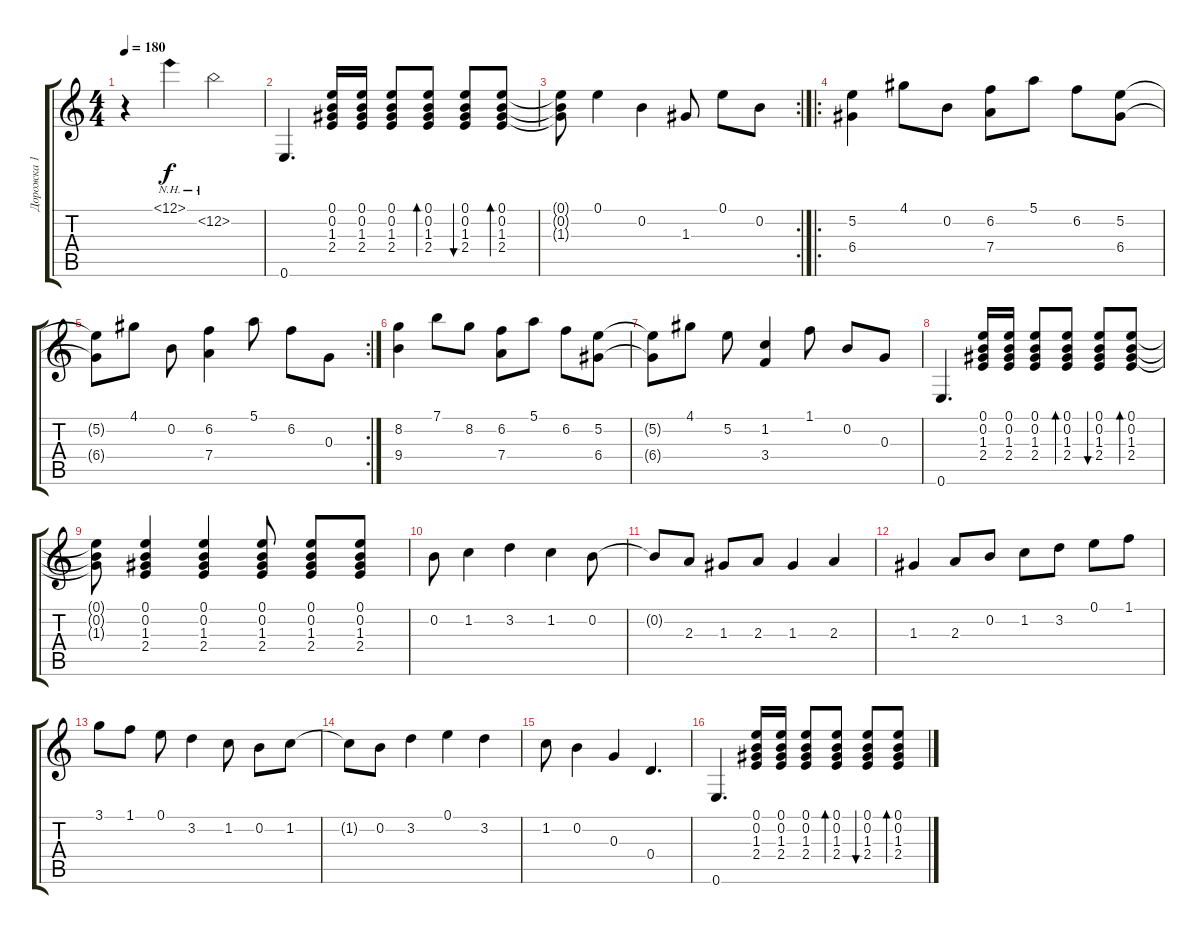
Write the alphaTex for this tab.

\track ("Дорожка 1" "Дорожка 1") {instrument acousticguitarsteel}
\staff {score tabs}
\tuning (E4 B3 G3 D3 A2 E2) {hide}
\ts (4 4)
\tempo 180
\clef g2
\ks c
r.4{dy f} 12.1{nh}.4 12.2{nh}.2 |
0.6.4{d} (0.1 0.2 1.3 2.4).16 (0.1 0.2 1.3 2.4).16 (0.1 0.2 1.3 2.4).8 (0.1 0.2 1.3 2.4).8{bd 30} (0.1 0.2 1.3 2.4).8{bu 30} (0.1 0.2 1.3 2.4).8{bd 30} |
\rc 2
(0.1{t} 0.2{t} 1.3{t}).8 0.1.4 0.2.4 1.3.8 0.1.8 0.2.8 |
\ro
(5.2 6.4).4 4.1.8 0.2.8 (6.2 7.4).8 5.1.8 6.2.8 (5.2 6.4).8 |
\rc 2
(5.2{t} 6.4{t}).8 4.1.8 0.2.8 (6.2 7.4).4 5.1.8 6.2.8 0.3.8 |
(8.2 9.4).4 7.1.8 8.2.8 (6.2 7.4).8 5.1.8 6.2.8 (5.2 6.4).8 |
(5.2{t} 6.4{t}).8 4.1.8 5.2.8 (1.2 3.4).4 1.1.8 0.2.8 0.3.8 |
0.6.4{d} (0.1 0.2 1.3 2.4).16 (0.1 0.2 1.3 2.4).16 (0.1 0.2 1.3 2.4).8 (0.1 0.2 1.3 2.4).8{bd 30} (0.1 0.2 1.3 2.4).8{bu 30} (0.1 0.2 1.3 2.4).8{bd 30} |
(0.1{t} 0.2{t} 1.3{t}).8 (0.1 0.2 1.3 2.4).4 (0.1 0.2 1.3 2.4).4 (0.1 0.2 1.3 2.4).8 (0.1 0.2 1.3 2.4).8 (0.1 0.2 1.3 2.4).8 |
0.2.8 1.2.4 3.2.4 1.2.4 0.2.8 |
0.2{t}.8 2.3.8 1.3.8 2.3.8 1.3.4 2.3.4 |
1.3.4 2.3.8 0.2.8 1.2.8 3.2.8 0.1.8 1.1.8 |
3.1.8 1.1.8 0.1.8 3.2.4 1.2.8 0.2.8 1.2.8 |
1.2{t}.8 0.2.8 3.2.4 0.1.4 3.2.4 |
1.2.8 0.2.4 0.3.4 0.4.4{d} |
0.6.4{d} (0.1 0.2 1.3 2.4).16 (0.1 0.2 1.3 2.4).16 (0.1 0.2 1.3 2.4).8 (0.1 0.2 1.3 2.4).8{bd 30} (0.1 0.2 1.3 2.4).8{bu 30} (0.1 0.2 1.3 2.4).8{bd 30}
